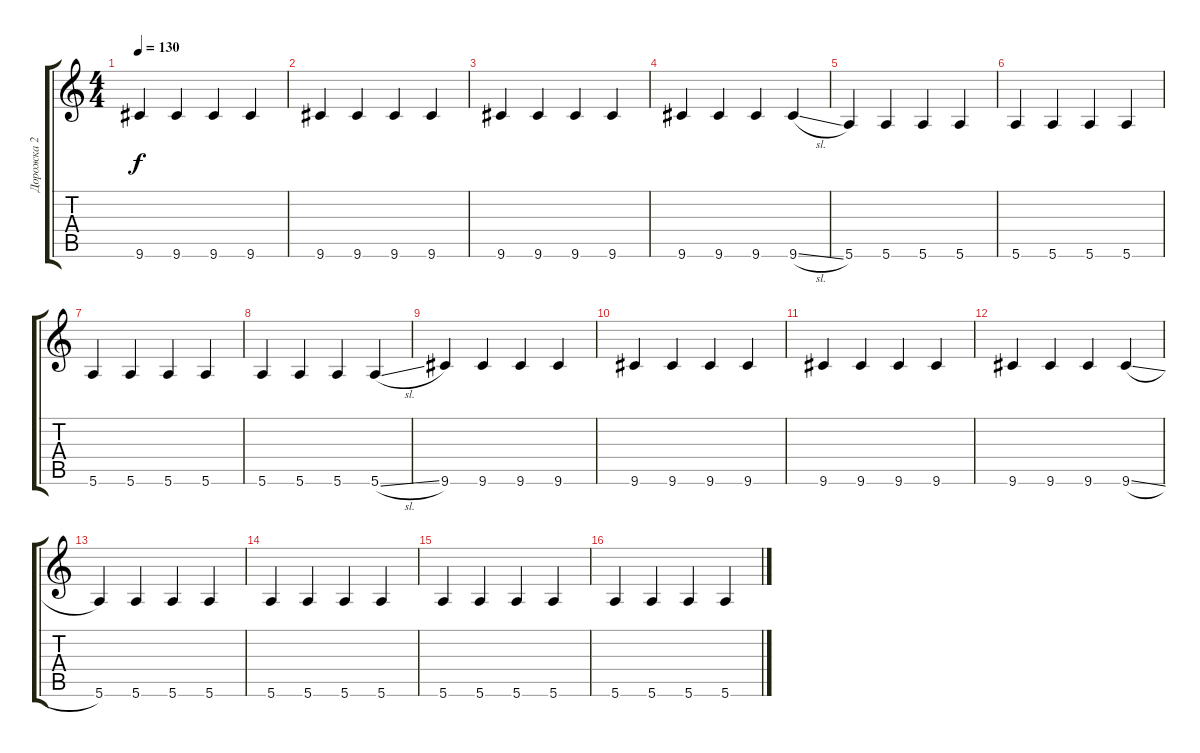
\track ("Дорожка 2" "Дорожка 2") {instrument electricbassfinger}
\staff {score tabs}
\tuning (E4 B3 G3 D3 A2 E2) {hide}
\ts (4 4)
\tempo 130
\clef g2
\ks c
9.6.4{dy f} 9.6.4 9.6.4 9.6.4 |
9.6.4 9.6.4 9.6.4 9.6.4 |
9.6.4 9.6.4 9.6.4 9.6.4 |
9.6.4 9.6.4 9.6.4 9.6{sl}.4 |
5.6.4 5.6.4 5.6.4 5.6.4 |
5.6.4 5.6.4 5.6.4 5.6.4 |
5.6.4 5.6.4 5.6.4 5.6.4 |
5.6.4 5.6.4 5.6.4 5.6{sl}.4 |
9.6.4 9.6.4 9.6.4 9.6.4 |
9.6.4 9.6.4 9.6.4 9.6.4 |
9.6.4 9.6.4 9.6.4 9.6.4 |
9.6.4 9.6.4 9.6.4 9.6{sl}.4 |
5.6.4 5.6.4 5.6.4 5.6.4 |
5.6.4 5.6.4 5.6.4 5.6.4 |
5.6.4 5.6.4 5.6.4 5.6.4 |
5.6.4 5.6.4 5.6.4 5.6{ss}.4
